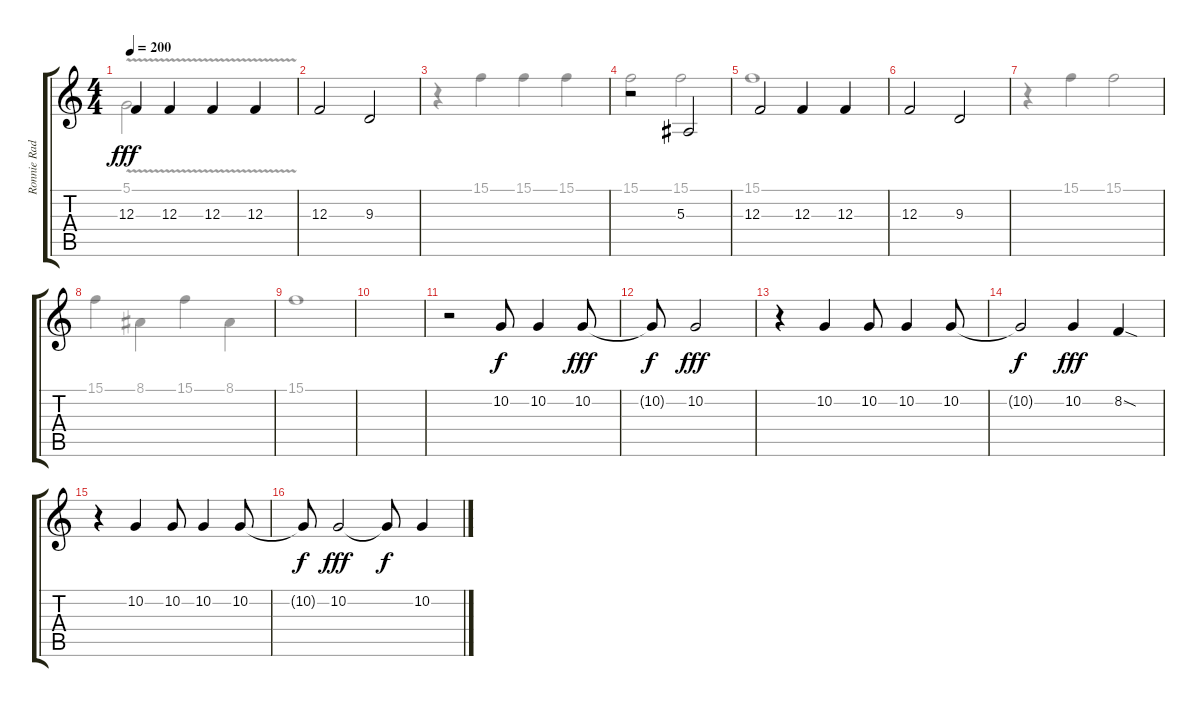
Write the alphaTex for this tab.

\track ("Ronnie Radke" "Ronnie Rad") {mute instrument acousticgrandpiano}
\staff {score tabs}
\tuning (D4 A3 F3 C3 G2 C2) {hide}
\voice
\ts (4 4)
\tempo 200
\clef g2
\ks c
12.3.4{dy fff} 12.3.4 12.3.4 12.3.4 |
12.3.2 9.3.2 |
|
r.2 5.3.2 |
12.3.2 12.3.4 12.3.4 |
12.3.2 9.3.2 |
|
|
|
|
r.2 10.2.8{dy f} 10.2.4 10.2.8{dy fff} |
10.2{t}.8{dy f} 10.2.2{dy fff} |
r.4 10.2.4 10.2.8 10.2.4 10.2.8 |
10.2{t}.2{dy f} 10.2.4{dy fff} 8.2{sod}.4 |
r.4 10.2.4 10.2.8 10.2.4 10.2.8 |
10.2{t}.8{dy f} 10.2.2{dy fff} 10.2{t}.8{dy f} 10.2.4
\voice
\clef g2
\ottava regular
\simile none
\ks c
5.1{v}.2{dy fff} |
|
r.4 15.1.4 15.1.4 15.1.4 |
15.1.2 15.1.2 |
15.1.1 |
|
r.4 15.1.4 15.1.2 |
15.1.4 8.1.4 15.1.4 8.1.4 |
15.1.1 |
|
|
|
|
|
|
